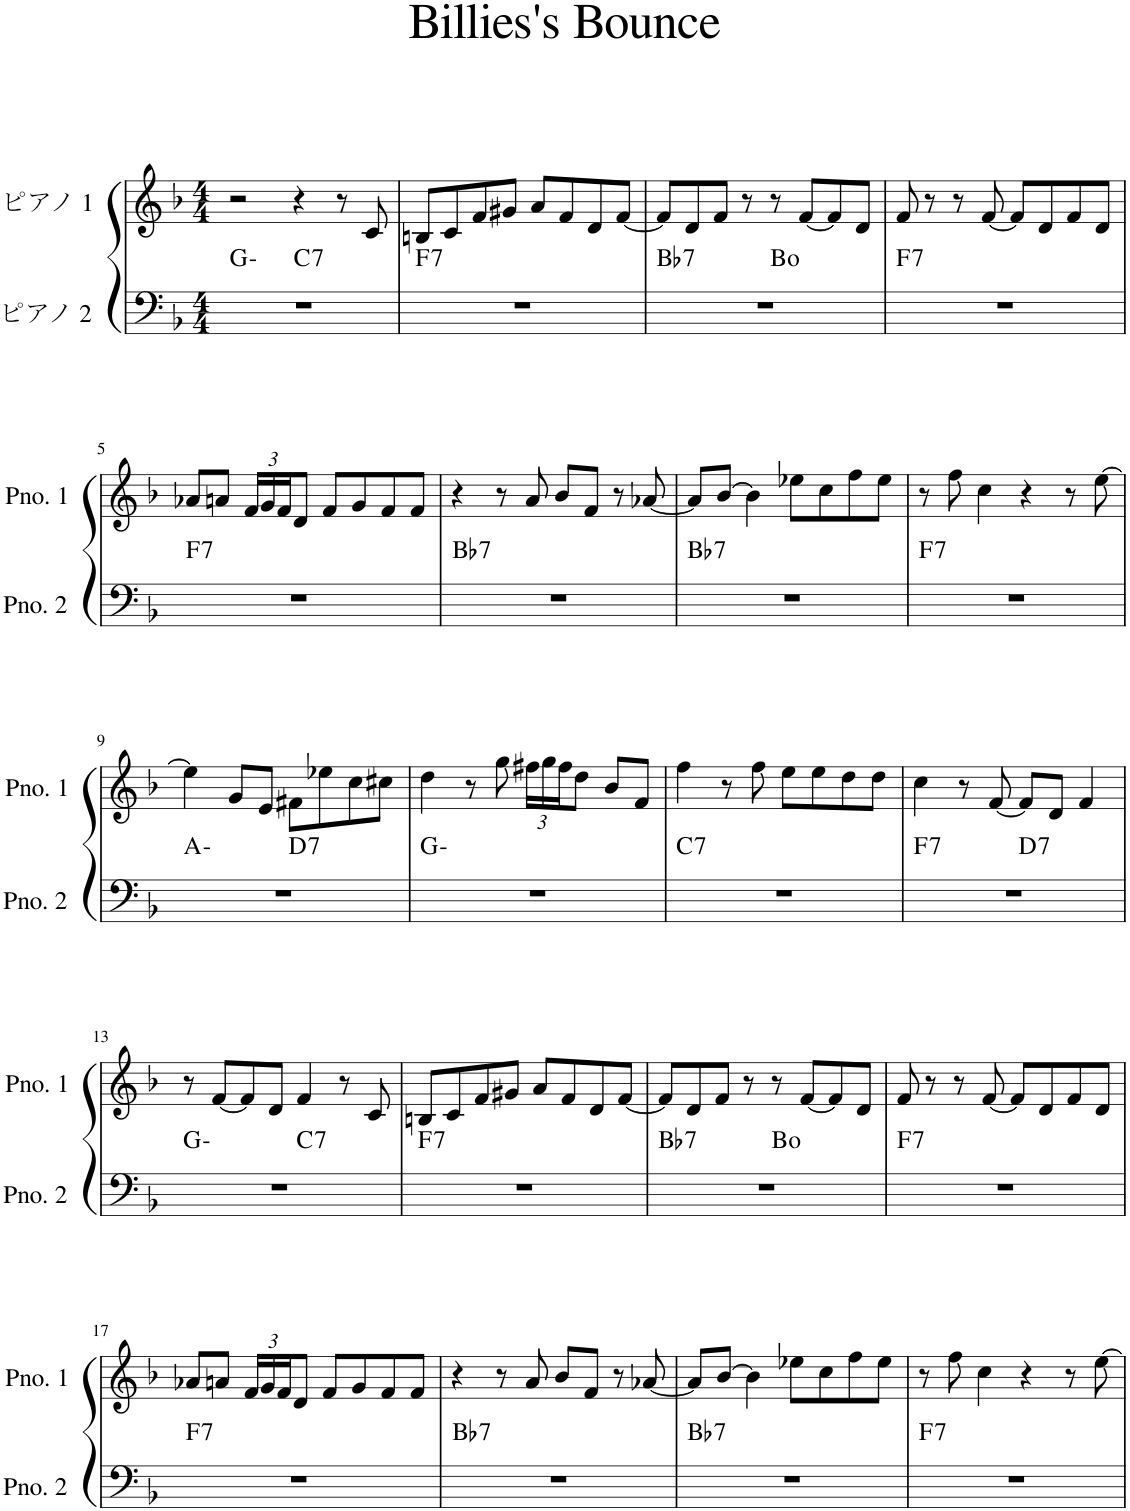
**kern	**harte	**kern
*part2	*part2	*part1
*staff2	*	*staff1
*I"ピアノ 2	*	*I"ピアノ 1
*clefF4	*	*clefG2
*k[b-]	*	*k[b-]
*M4/4	*	*M4/4
=1	=1	=1
*^	*	*
1r	2ryy	G:min	2r
!	!	!LO:H:kt=7	!
.	2ryy	C:7	4r
.	.	.	8r
.	.	.	8c/
=2	=2	=2	=2
!	!	!LO:H:kt=7	!
*v	*v	*	*
1r	F:7	8Bn/L
.	.	8c/
.	.	8f/
.	.	8g#X/J
.	.	8a/L
.	.	8f/
.	.	8d/
.	.	[8f/J
=3	=3	=3
!	!LO:H:kt=7	!
*^	*	*
1r	2ryy	Bb:7	8f/L]
.	.	.	8d/
.	.	.	8f/J
.	.	.	8r
.	2ryy	B:dim	8r
.	.	.	[8f/L
.	.	.	8f/]
.	.	.	8d/J
=4	=4	=4	=4
!	!	!LO:H:kt=7	!
*v	*v	*	*
1r	F:7	8f/
.	.	8r
.	.	8r
.	.	[8f/
.	.	8f/L]
.	.	8d/
.	.	8f/
.	.	8d/J
!!LO:LB:g=z
=5	=5	=5
!	!LO:H:kt=7	!
1r	F:7	8a-X/L
.	.	8an/J
*	*	*Xbrackettup
.	.	24f/LL
.	.	24g/
.	.	24f/J
.	.	8d/J
.	.	8f/L
.	.	8g/
.	.	8f/
.	.	8f/J
=6	=6	=6
!	!LO:H:kt=7	!
1r	Bb:7	4r
.	.	8r
.	.	8a/
.	.	8b-/L
.	.	8f/J
.	.	8r
.	.	[8a-X/
=7	=7	=7
!	!LO:H:kt=7	!
1r	Bb:7	8a-/L]
.	.	[8b-/J
.	.	4b-\]
.	.	8ee-X\L
.	.	8cc\
.	.	8ff\
.	.	8ee-\J
=8	=8	=8
!	!LO:H:kt=7	!
1r	F:7	8r
.	.	8ff\
.	.	4cc\
.	.	4r
.	.	8r
.	.	[8ee\
!!LO:LB:g=z
=9	=9	=9
*^	*	*
1r	2ryy	A:min	4ee\]
.	.	.	8g/L
.	.	.	8e/J
!	!	!LO:H:kt=7	!
.	2ryy	D:7	8f#X\L
.	.	.	8ee-X\
.	.	.	8cc\
.	.	.	8cc#X\J
*v	*v	*	*
=10	=10	=10
1r	G:min	4dd\
.	.	8r
.	.	8gg\
.	.	24ff#X\LL
.	.	24gg\
.	.	24ff#\J
.	.	8dd\J
.	.	8b-/L
.	.	8f/J
=11	=11	=11
!	!LO:H:kt=7	!
1r	C:7	4ff\
.	.	8r
.	.	8ff\
.	.	8ee\L
.	.	8ee\
.	.	8dd\
.	.	8dd\J
=12	=12	=12
!	!LO:H:kt=7	!
*^	*	*
1r	2ryy	F:7	4cc\
.	.	.	8r
.	.	.	[8f/
!	!	!LO:H:kt=7	!
.	2ryy	D:7	8f/L]
.	.	.	8d/J
.	.	.	4f/
!!LO:LB:g=z
=13	=13	=13	=13
1r	2ryy	G:min	8r
.	.	.	[8f/L
.	.	.	8f/]
.	.	.	8d/J
!	!	!LO:H:kt=7	!
.	2ryy	C:7	4f/
.	.	.	8r
.	.	.	8c/
=14	=14	=14	=14
!	!	!LO:H:kt=7	!
*v	*v	*	*
1r	F:7	8Bn/L
.	.	8c/
.	.	8f/
.	.	8g#X/J
.	.	8a/L
.	.	8f/
.	.	8d/
.	.	[8f/J
=15	=15	=15
!	!LO:H:kt=7	!
*^	*	*
1r	2ryy	Bb:7	8f/L]
.	.	.	8d/
.	.	.	8f/J
.	.	.	8r
.	2ryy	B:dim	8r
.	.	.	[8f/L
.	.	.	8f/]
.	.	.	8d/J
=16	=16	=16	=16
!	!	!LO:H:kt=7	!
*v	*v	*	*
1r	F:7	8f/
.	.	8r
.	.	8r
.	.	[8f/
.	.	8f/L]
.	.	8d/
.	.	8f/
.	.	8d/J
!!LO:LB:g=z
=17	=17	=17
!	!LO:H:kt=7	!
1r	F:7	8a-X/L
.	.	8an/J
.	.	24f/LL
.	.	24g/
.	.	24f/J
.	.	8d/J
.	.	8f/L
.	.	8g/
.	.	8f/
.	.	8f/J
=18	=18	=18
!	!LO:H:kt=7	!
1r	Bb:7	4r
.	.	8r
.	.	8a/
.	.	8b-/L
.	.	8f/J
.	.	8r
.	.	[8a-X/
=19	=19	=19
!	!LO:H:kt=7	!
1r	Bb:7	8a-/L]
.	.	[8b-/J
.	.	4b-\]
.	.	8ee-X\L
.	.	8cc\
.	.	8ff\
.	.	8ee-\J
=20	=20	=20
!	!LO:H:kt=7	!
1r	F:7	8r
.	.	8ff\
.	.	4cc\
.	.	4r
.	.	8r
.	.	[8ee\
=	=	=
*-	*-	*-
